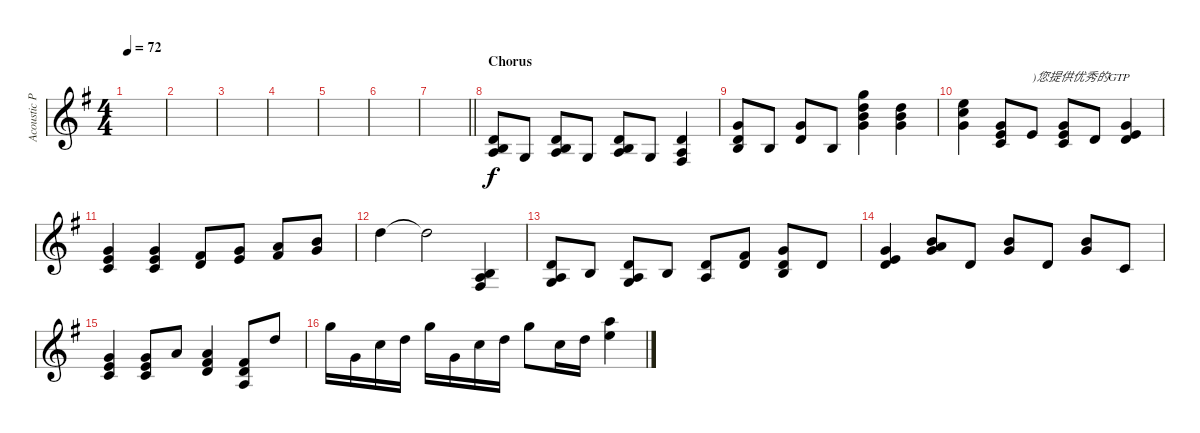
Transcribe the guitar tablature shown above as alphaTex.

\track ("Acoustic Piano (Staff 1)" "Acoustic P") {instrument acousticgrandpiano}
\staff {score}
\tuning (E4 B3 G3 D3 A2 E2 B1) {hide}
\ts (4 4)
\tempo 72
\clef g2
\ks g
|
|
|
|
|
|
\barLineRight lightlight
|
\section ("" "Chorus")
(3.2 4.3 7.4).8 0.3.8 (3.2 4.3 7.4).8 0.3.8 (3.2 4.3 7.4).8 0.3.8 (3.2 2.3 4.4).4 |
(3.1 3.2 4.3).8 0.2.8 (3.1 3.2).8 0.2.8 (15.1 15.2 16.3 17.4).4 (3.1 12.2 19.3).4 |
(12.1 13.2 12.3).4 (3.1 5.2 5.3).8 0.1.8{txt ")您提供优秀的GTP"} (3.1 5.2 5.3).8 3.2.8 (0.1 3.2 12.3).4 |
(3.1 5.2 5.3).4 (0.1 1.2 12.3).4 (2.1 3.2).8 (0.1 8.2).8 (2.1 10.2).8 (3.1 12.2).8 |
10.1.4 10.1{t}.2 (0.2 2.3 4.4).4 |
(3.2 0.3 7.4).8 0.2.8 (3.2 0.3 7.4).8 0.2.8 (3.2 2.3).8 (2.1 3.2).8 (3.1 3.2 4.3).8 3.2.8 |
(0.1 3.2 12.3).4 (7.1 10.2 12.3).8 3.2.8 (7.1 8.2).8 3.2.8 (7.1 8.2).8 1.2.8 |
(3.1 5.2 5.3).4 (0.1 1.2 12.3).8 5.1.8 (5.1 7.2 7.3).4 (2.1 3.2 2.3).8 10.1.8 |
15.1.16 3.1.16 8.1.16 10.1.16 15.1.16 3.1.16 8.1.16 10.1.16 15.1.8 8.1.16 10.1.16 (17.1 17.2).4
